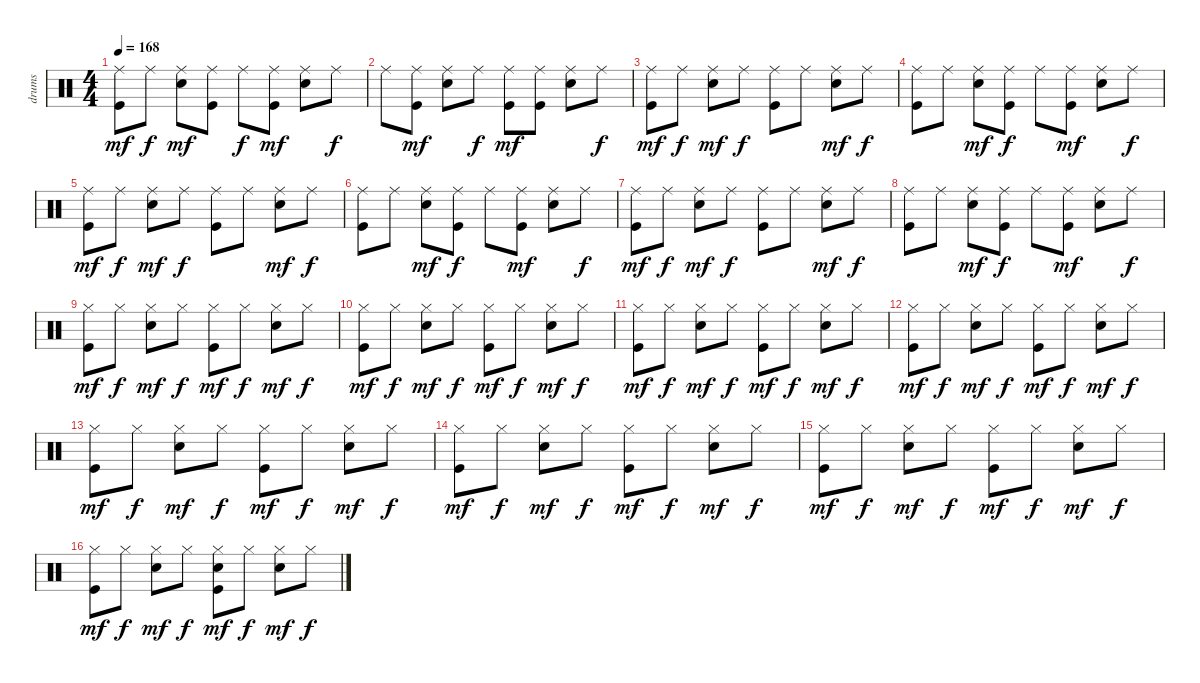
\track ("drums" "drums") {instrument percussion}
\staff {score}
\articulation defaults
\ts (4 4)
\tempo 168
\clef neutral
\ks c
("Ride (middle)" "Kick (hit)").8{dy mf} "Ride (middle)".8{dy f} ("Ride (middle)" "Electric Snare (hit)").8{dy mf} ("Ride (middle)" "Kick (hit)").8 "Ride (middle)".8{dy f} ("Ride (middle)" "Kick (hit)").8{dy mf} ("Ride (middle)" "Electric Snare (hit)").8 "Ride (middle)".8{dy f} |
"Ride (middle)".8 ("Ride (middle)" "Kick (hit)").8{dy mf} ("Ride (middle)" "Electric Snare (hit)").8 "Ride (middle)".8{dy f} ("Ride (middle)" "Kick (hit)").8{dy mf} ("Ride (middle)" "Kick (hit)").8 ("Ride (middle)" "Electric Snare (hit)").8 "Ride (middle)".8{dy f} |
("Ride (middle)" "Kick (hit)").8{dy mf} "Ride (middle)".8{dy f} ("Ride (middle)" "Electric Snare (hit)").8{dy mf} "Ride (middle)".8{dy f} ("Ride (middle)" "Kick (hit)").8 "Ride (middle)".8 ("Ride (middle)" "Electric Snare (hit)").8{dy mf} "Ride (middle)".8{dy f} |
("Ride (middle)" "Kick (hit)").8 "Ride (middle)".8 ("Ride (middle)" "Electric Snare (hit)").8{dy mf} ("Ride (middle)" "Kick (hit)").8{dy f} "Ride (middle)".8 ("Ride (middle)" "Kick (hit)").8{dy mf} ("Ride (middle)" "Electric Snare (hit)").8 "Ride (middle)".8{dy f} |
("Ride (middle)" "Kick (hit)").8{dy mf} "Ride (middle)".8{dy f} ("Ride (middle)" "Electric Snare (hit)").8{dy mf} "Ride (middle)".8{dy f} ("Ride (middle)" "Kick (hit)").8 "Ride (middle)".8 ("Ride (middle)" "Electric Snare (hit)").8{dy mf} "Ride (middle)".8{dy f} |
("Ride (middle)" "Kick (hit)").8 "Ride (middle)".8 ("Ride (middle)" "Electric Snare (hit)").8{dy mf} ("Ride (middle)" "Kick (hit)").8{dy f} "Ride (middle)".8 ("Ride (middle)" "Kick (hit)").8{dy mf} ("Ride (middle)" "Electric Snare (hit)").8 "Ride (middle)".8{dy f} |
("Ride (middle)" "Kick (hit)").8{dy mf} "Ride (middle)".8{dy f} ("Ride (middle)" "Electric Snare (hit)").8{dy mf} "Ride (middle)".8{dy f} ("Ride (middle)" "Kick (hit)").8 "Ride (middle)".8 ("Ride (middle)" "Electric Snare (hit)").8{dy mf} "Ride (middle)".8{dy f} |
("Ride (middle)" "Kick (hit)").8 "Ride (middle)".8 ("Ride (middle)" "Electric Snare (hit)").8{dy mf} ("Ride (middle)" "Kick (hit)").8{dy f} "Ride (middle)".8 ("Ride (middle)" "Kick (hit)").8{dy mf} ("Ride (middle)" "Electric Snare (hit)").8 "Ride (middle)".8{dy f} |
("Hi-Hat (closed)" "Kick (hit)").8{dy mf} "Hi-Hat (closed)".8{dy f} ("Hi-Hat (closed)" "Electric Snare (hit)").8{dy mf} "Hi-Hat (closed)".8{dy f} ("Hi-Hat (closed)" "Kick (hit)").8{dy mf} "Hi-Hat (closed)".8{dy f} ("Hi-Hat (closed)" "Electric Snare (hit)").8{dy mf} "Hi-Hat (closed)".8{dy f} |
("Hi-Hat (closed)" "Kick (hit)").8{dy mf} "Hi-Hat (closed)".8{dy f} ("Hi-Hat (closed)" "Electric Snare (hit)").8{dy mf} "Hi-Hat (closed)".8{dy f} ("Hi-Hat (closed)" "Kick (hit)").8{dy mf} "Hi-Hat (closed)".8{dy f} ("Hi-Hat (closed)" "Electric Snare (hit)").8{dy mf} "Hi-Hat (closed)".8{dy f} |
("Hi-Hat (closed)" "Kick (hit)").8{dy mf} "Hi-Hat (closed)".8{dy f} ("Hi-Hat (closed)" "Electric Snare (hit)").8{dy mf} "Hi-Hat (closed)".8{dy f} ("Hi-Hat (closed)" "Kick (hit)").8{dy mf} "Hi-Hat (closed)".8{dy f} ("Hi-Hat (closed)" "Electric Snare (hit)").8{dy mf} "Hi-Hat (closed)".8{dy f} |
("Hi-Hat (closed)" "Kick (hit)").8{dy mf} "Hi-Hat (closed)".8{dy f} ("Hi-Hat (closed)" "Electric Snare (hit)").8{dy mf} "Hi-Hat (closed)".8{dy f} ("Hi-Hat (closed)" "Kick (hit)").8{dy mf} "Hi-Hat (closed)".8{dy f} ("Hi-Hat (closed)" "Electric Snare (hit)").8{dy mf} "Hi-Hat (closed)".8{dy f} |
("Hi-Hat (closed)" "Kick (hit)").8{dy mf} "Hi-Hat (closed)".8{dy f} ("Hi-Hat (closed)" "Electric Snare (hit)").8{dy mf} "Hi-Hat (closed)".8{dy f} ("Hi-Hat (closed)" "Kick (hit)").8{dy mf} "Hi-Hat (closed)".8{dy f} ("Hi-Hat (closed)" "Electric Snare (hit)").8{dy mf} "Hi-Hat (closed)".8{dy f} |
("Hi-Hat (closed)" "Kick (hit)").8{dy mf} "Hi-Hat (closed)".8{dy f} ("Hi-Hat (closed)" "Electric Snare (hit)").8{dy mf} "Hi-Hat (closed)".8{dy f} ("Hi-Hat (closed)" "Kick (hit)").8{dy mf} "Hi-Hat (closed)".8{dy f} ("Hi-Hat (closed)" "Electric Snare (hit)").8{dy mf} "Hi-Hat (closed)".8{dy f} |
("Hi-Hat (closed)" "Kick (hit)").8{dy mf} "Hi-Hat (closed)".8{dy f} ("Hi-Hat (closed)" "Electric Snare (hit)").8{dy mf} "Hi-Hat (closed)".8{dy f} ("Hi-Hat (closed)" "Kick (hit)").8{dy mf} "Hi-Hat (closed)".8{dy f} ("Hi-Hat (closed)" "Electric Snare (hit)").8{dy mf} "Hi-Hat (closed)".8{dy f} |
("Hi-Hat (closed)" "Kick (hit)").8{dy mf} "Hi-Hat (closed)".8{dy f} ("Hi-Hat (closed)" "Electric Snare (hit)").8{dy mf} "Hi-Hat (closed)".8{dy f} ("Hi-Hat (closed)" "Electric Snare (hit)" "Kick (hit)").8{dy mf} "Hi-Hat (closed)".8{dy f} ("Hi-Hat (closed)" "Electric Snare (hit)").8{dy mf} "Hi-Hat (closed)".8{dy f}
